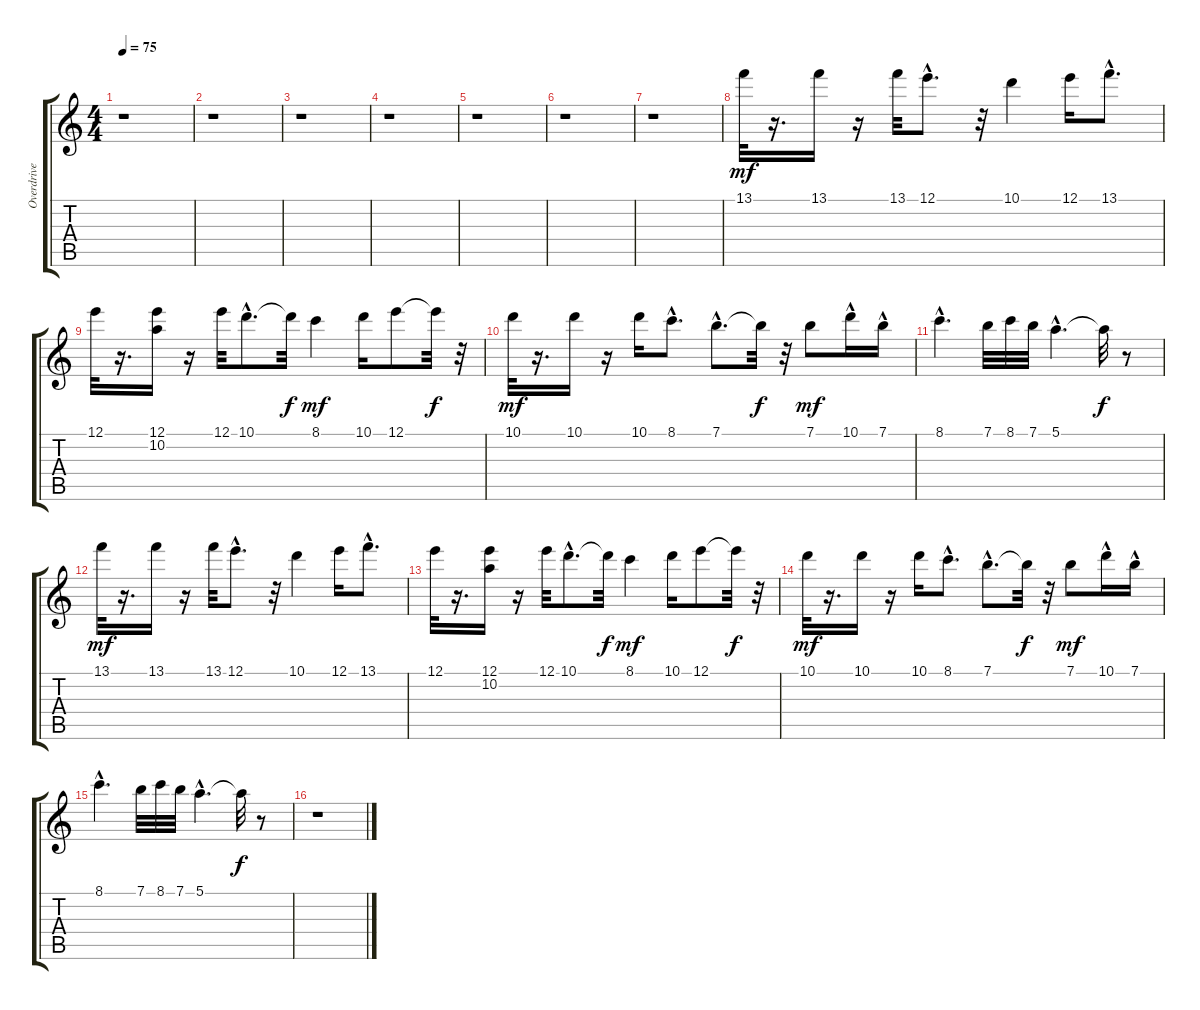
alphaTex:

\track ("Overdrive gitar" "Overdrive ") {instrument overdrivenguitar}
\staff {score tabs}
\tuning (E4 B3 G3 D3 A2 E2) {hide}
\ts (4 4)
\tempo 75
\clef g2
\ks c
r.1{dy f} |
r.1 |
r.1 |
r.1 |
r.1 |
r.1 |
r.1 |
13.1.32{dy mf} r.16{d} 13.1.16 r.16 13.1.32 12.1{hac}.8{d} r.32 10.1.4 12.1.16 13.1{hac}.8{d} |
12.1.32 r.16{d} (12.1 10.2).16 r.16 12.1.32 10.1{hac}.8{d} 10.1{t}.32{dy f} 8.1.4{dy mf} 10.1.16 12.1.8 12.1{t}.32{dy f} r.32 |
10.1.32{dy mf} r.16{d} 10.1.16 r.16 10.1.16 8.1{hac}.8{d} 7.1{hac}.8{d} 7.1{t}.32{dy f} r.32 7.1.8{dy mf} 10.1{hac}.16 7.1{hac}.16 |
8.1{hac}.4{d} 7.1.32 8.1.32 7.1.32 5.1{hac}.4{d} 5.1{t}.32{dy f} r.8 |
13.1.32{dy mf} r.16{d} 13.1.16 r.16 13.1.32 12.1{hac}.8{d} r.32 10.1.4 12.1.16 13.1{hac}.8{d} |
12.1.32 r.16{d} (12.1 10.2).16 r.16 12.1.32 10.1{hac}.8{d} 10.1{t}.32{dy f} 8.1.4{dy mf} 10.1.16 12.1.8 12.1{t}.32{dy f} r.32 |
10.1.32{dy mf} r.16{d} 10.1.16 r.16 10.1.16 8.1{hac}.8{d} 7.1{hac}.8{d} 7.1{t}.32{dy f} r.32 7.1.8{dy mf} 10.1{hac}.16 7.1{hac}.16 |
8.1{hac}.4{d} 7.1.32 8.1.32 7.1.32 5.1{hac}.4{d} 5.1{t}.32{dy f} r.8 |
r.1
